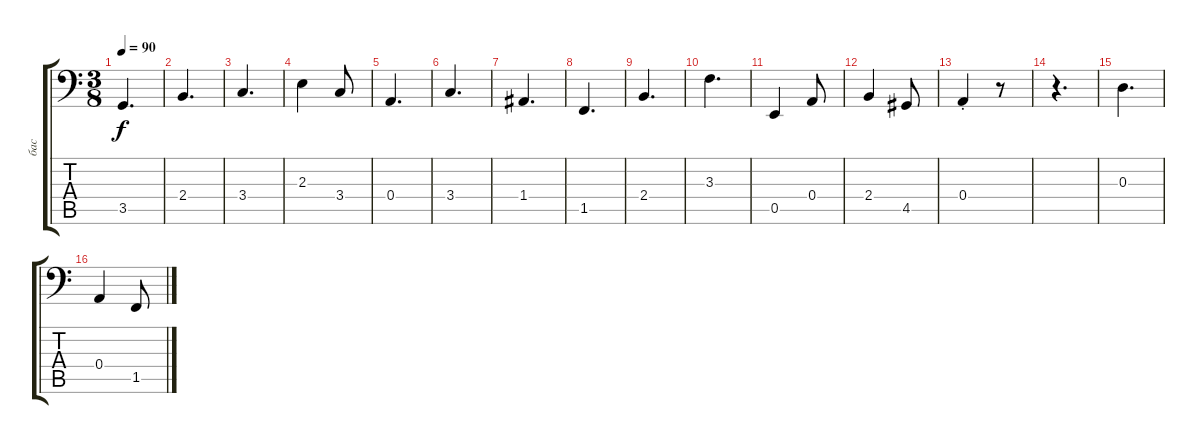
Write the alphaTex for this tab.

\track ("бас" "бас") {instrument electricbasspick}
\staff {score tabs}
\tuning (C3 G2 D2 A1 E1 B0) {hide}
\ts (3 8)
\tempo 90
\clef f4
\ks aminor
3.5.4{d dy f} |
2.4.4{d} |
3.4.4{d} |
2.3.4 3.4.8 |
0.4.4{d} |
3.4.4{d} |
1.4.4{d} |
1.5.4{d} |
2.4.4{d} |
3.3.4{d} |
0.5.4 0.4.8 |
2.4.4 4.5.8 |
0.4{st}.4 r.8 |
r.4{d} |
0.3.4{d} |
0.4.4 1.5.8
